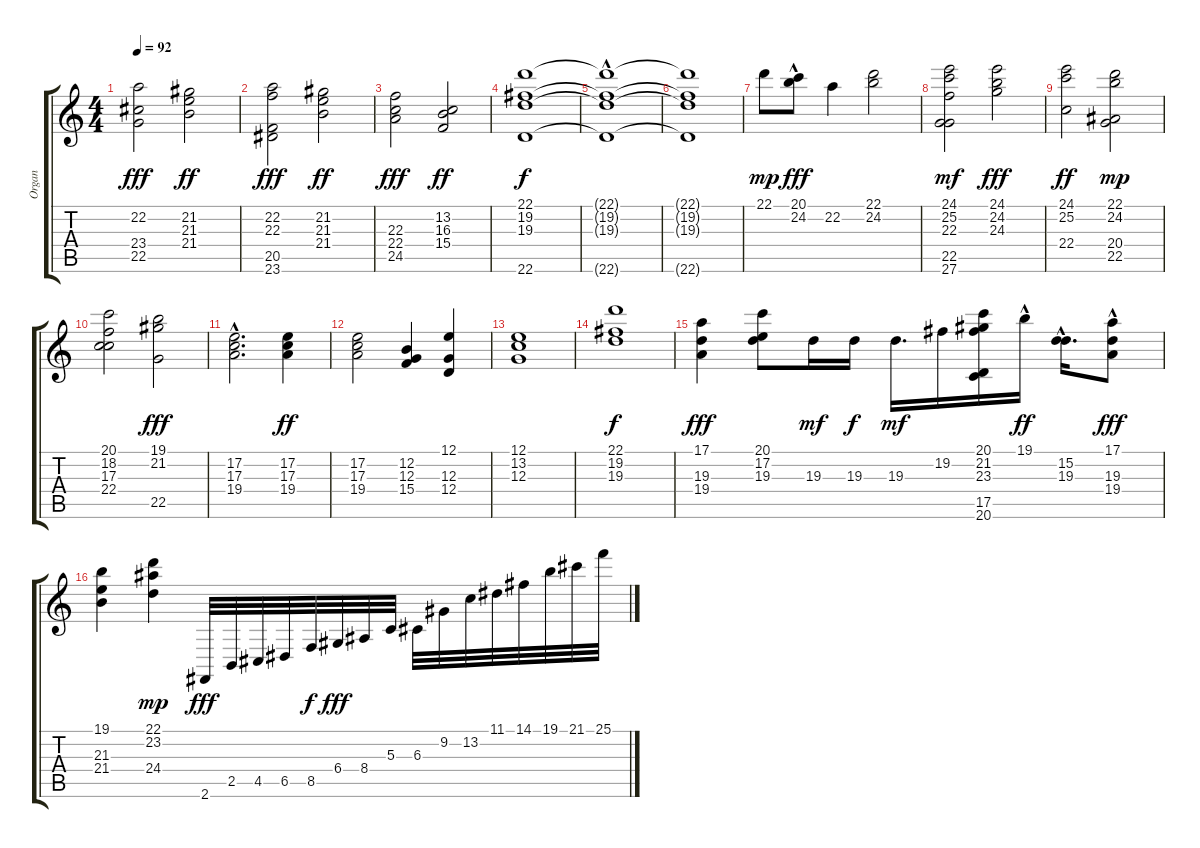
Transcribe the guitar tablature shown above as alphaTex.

\track ("Organ " "Organ ") {instrument rockorgan}
\staff {score tabs}
\tuning (E4 B3 G3 D3 A2 E2) {hide}
\ts (4 4)
\tempo 92
\clef g2
\ks c
(22.2 23.4 22.5).2{dy fff} (21.2 21.3 21.4).2{dy ff} |
(22.2 22.3 20.5 23.6).2{dy fff} (21.2 21.3 21.4).2{dy ff} |
(22.3 22.4 24.5).2{dy fff} (13.2 16.3 15.4).2{dy ff} |
(22.1 19.2 19.3 22.6).1{dy f} |
(22.1{hac t} 19.2{hac t} 19.3{hac t} 22.6{t}).1 |
(22.1{t} 19.2{t} 19.3{t} 22.6{t}).1 |
22.1.8{dy mp} (20.1 24.2{hac}).8{dy fff} 22.2.4 (22.1 24.2).2 |
(24.1 25.2 22.3 22.5 27.6).2{dy mf} (24.1 24.2 24.3).2{dy fff} |
(24.1 25.2 22.4).2{dy ff} (22.1 24.2 20.4 22.5).2{dy mp} |
(20.1 18.2 17.3 22.4).2 (19.1 21.2 22.5).2{dy fff} |
(17.2{hac} 17.3{hac} 19.4{hac}).2{d} (17.2 17.3 19.4).4{dy ff} |
(17.2 17.3 19.4).2 (12.2 12.3 15.4).4 (12.1 12.3 12.4).4 |
(12.1 13.2 12.3).1 |
(22.1 19.2 19.3).1{dy f} |
(17.1 19.3 19.4).4{dy fff} (20.1 17.2 19.3).8 19.3.16{dy mf} 19.3.16{dy f} 19.3.16{d dy mf} 19.2.16 (20.1 21.2 23.3 17.5 20.6).16 19.1{hac}.16{dy ff} (15.2{hac} 19.3{hac}).16{d} (17.1 19.3{hac} 19.4{hac}).8{dy fff} |
(19.1 21.3 21.4).4 (22.1 23.2 24.4).4{dy mp} 2.6.32{dy fff} 2.5.32 4.5.32 6.5.32 8.5.32{dy f} 6.4.32{dy fff} 8.4.32 5.3.32 6.3.32 9.2.32 13.2.32 11.1.32 14.1.32 19.1.32 21.1.32 25.1.32
